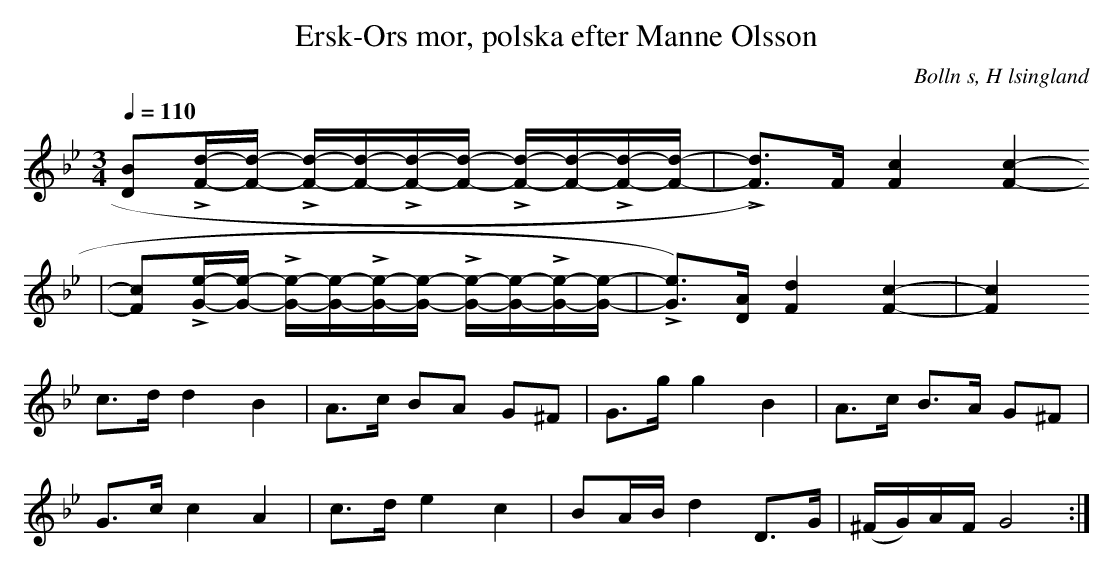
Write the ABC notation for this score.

X:1
T: Ersk-Ors mor, polska efter Manne Olsson
O:Bolln s, H lsingland
M:3/4
L:1/8
Q:1/4=110
K:Gm
[D B]L[F/d/]-[F/d/] - L[F/d/]-[F/d/]-L[F/d/]-[F/d/] - L[F/d/]-[F/d/]-L[F/d/]-[F/d/]-| L[F d])>F [-F2 c2] [F2 c2]-
|[F c]L[G/e/]-[G/e/] - L[G/e/]-[G/e/]-L[G/e/]-[G/e/] - L[G/e/]-[G/e/]-L[G/e/]-[G/e/]-| L[Ge])>[D A] [-F2 d2] [F2 c2]-|[F2 c2]
c>d    d2       B2           | A>c    BA       G^F       | G>g    g2 B2     | A>c         B>A G^F  |
G>c    c2       A2           | c>d    e2       c2        | BA/B/  d2 D>G   | (^F/G/)A/F/ G4      :|
